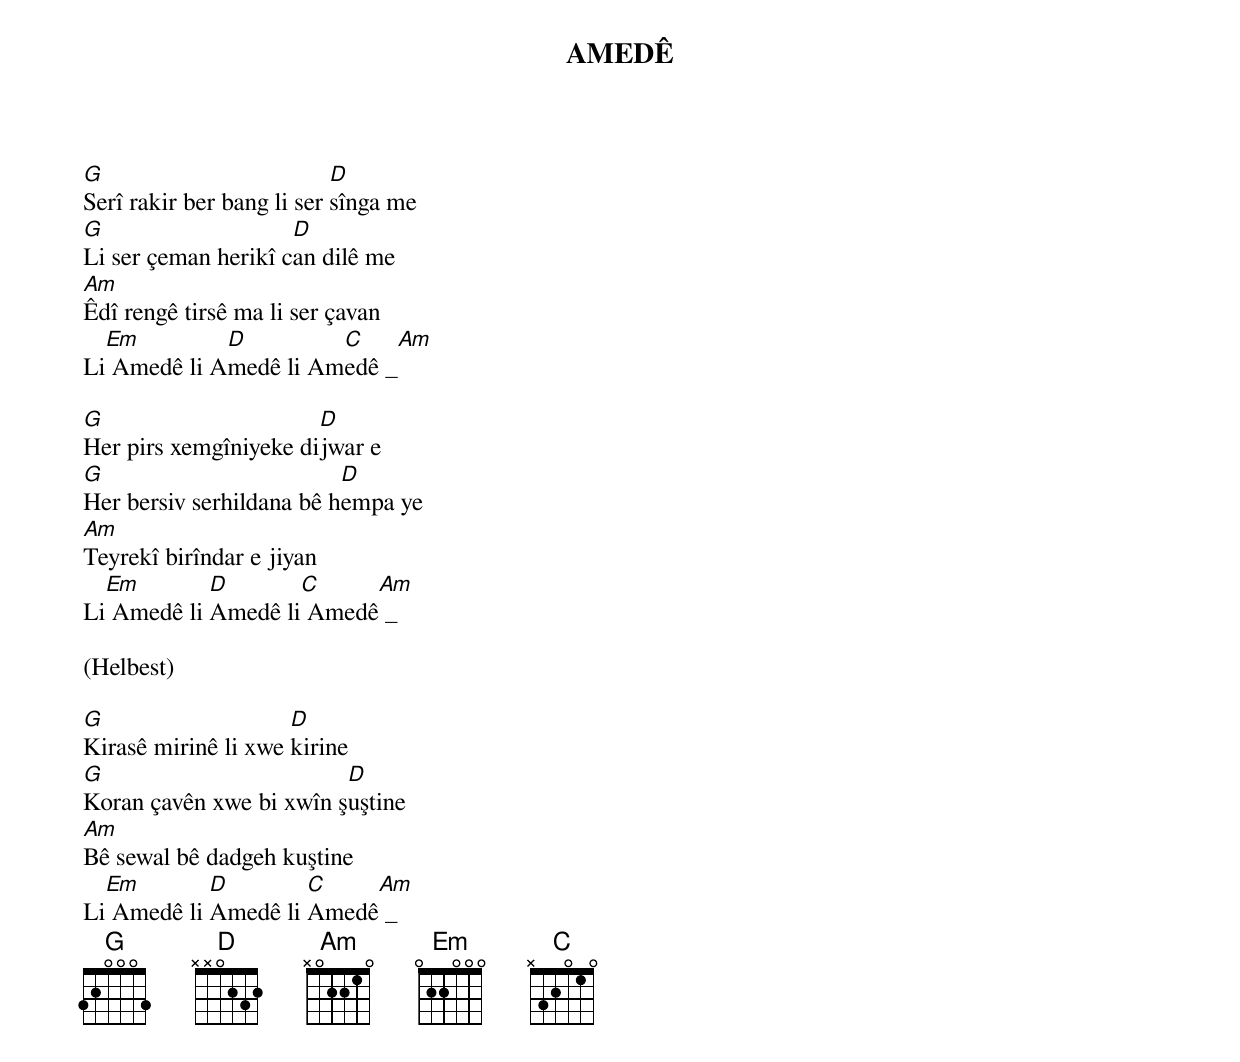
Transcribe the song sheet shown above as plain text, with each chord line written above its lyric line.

AMEDÊ
G                          D
Serî rakir ber bang li ser sînga me
G                    D
Li ser çeman herikî can dilê me
Am
Êdî rengê tirsê ma li ser çavan
  Em         D         C      Am
Li Amedê li Amedê li Amedê _

G                      D
Her pirs xemgîniyeke dijwar e
G                         D
Her bersiv serhildana bê hempa ye
Am
Teyrekî birîndar e jiyan
  Em        D       C     Am
Li Amedê li Amedê li Amedê _

(Helbest)

G                    D
Kirasê mirinê li xwe kirine
G                        D
Koran çavên xwe bi xwîn şuştine
Am
Bê sewal bê dadgeh kuştine
  Em        D        C    Am
Li Amedê li Amedê li Amedê _
